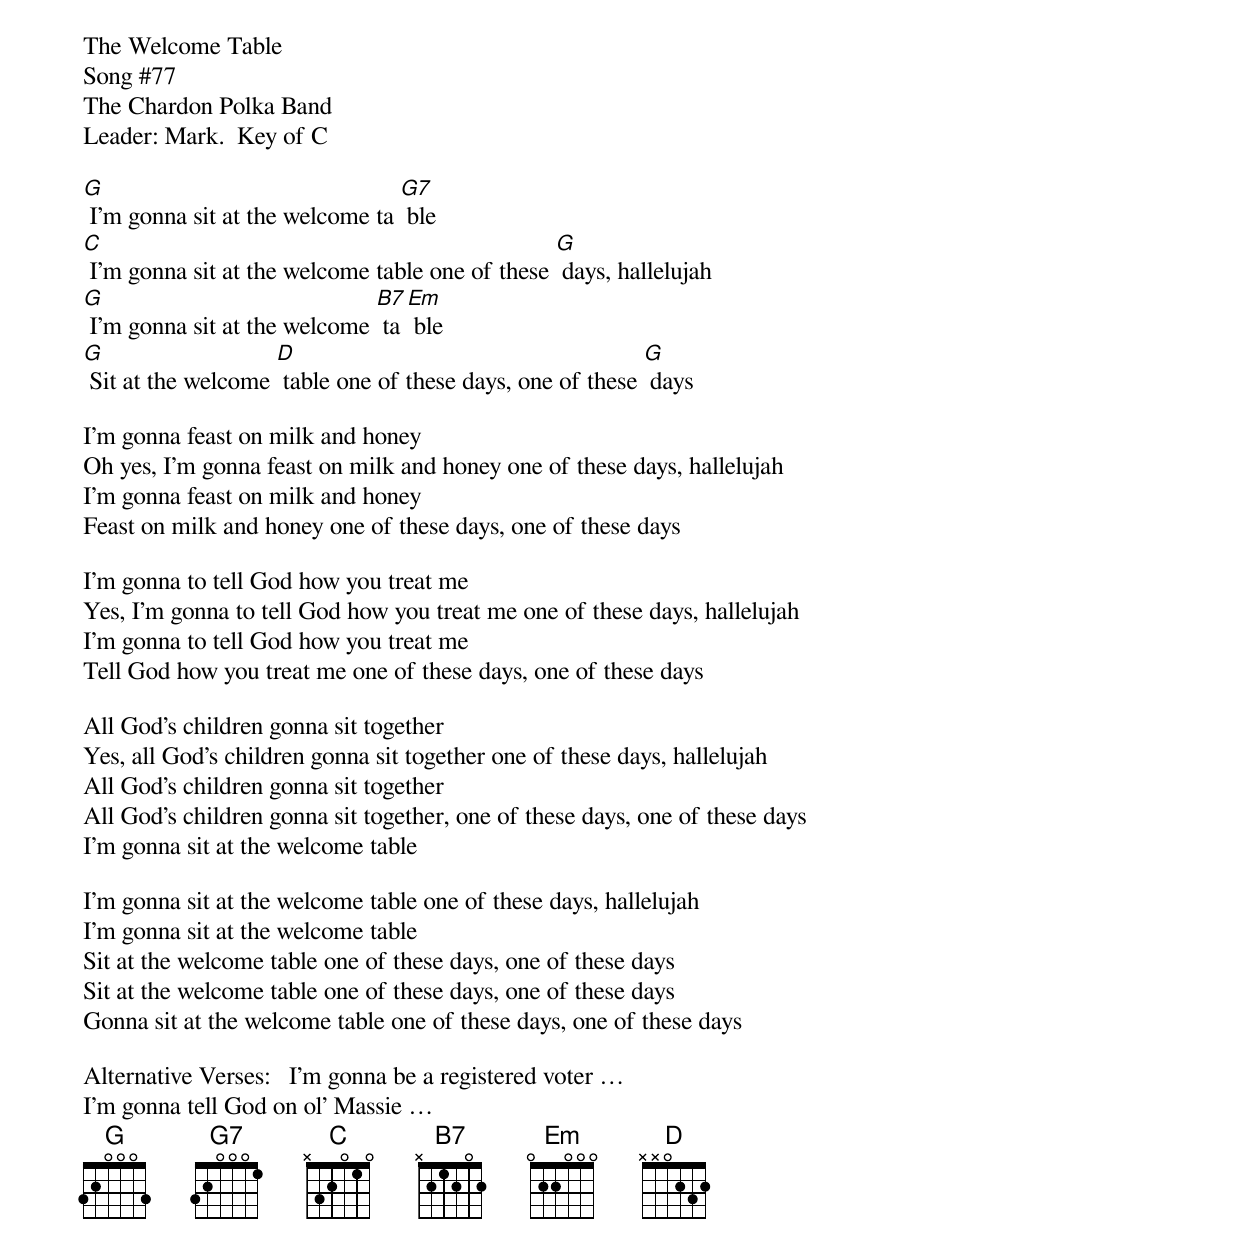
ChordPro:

The Welcome Table
Song #77
The Chardon Polka Band
Leader: Mark.  Key of C

[G] I'm gonna sit at the welcome ta [G7] ble
[C] I'm gonna sit at the welcome table one of these [G] days, hallelujah
[G] I'm gonna sit at the welcome [B7] ta [Em] ble
[G] Sit at the welcome [D] table one of these days, one of these [G] days

I'm gonna feast on milk and honey
Oh yes, I'm gonna feast on milk and honey one of these days, hallelujah
I'm gonna feast on milk and honey
Feast on milk and honey one of these days, one of these days

I'm gonna to tell God how you treat me
Yes, I'm gonna to tell God how you treat me one of these days, hallelujah
I'm gonna to tell God how you treat me
Tell God how you treat me one of these days, one of these days

All God's children gonna sit together
Yes, all God's children gonna sit together one of these days, hallelujah
All God's children gonna sit together
All God's children gonna sit together, one of these days, one of these days
I'm gonna sit at the welcome table

I'm gonna sit at the welcome table one of these days, hallelujah
I'm gonna sit at the welcome table
Sit at the welcome table one of these days, one of these days
Sit at the welcome table one of these days, one of these days
Gonna sit at the welcome table one of these days, one of these days

Alternative Verses:  	I’m gonna be a registered voter …
I’m gonna tell God on ol’ Massie …
